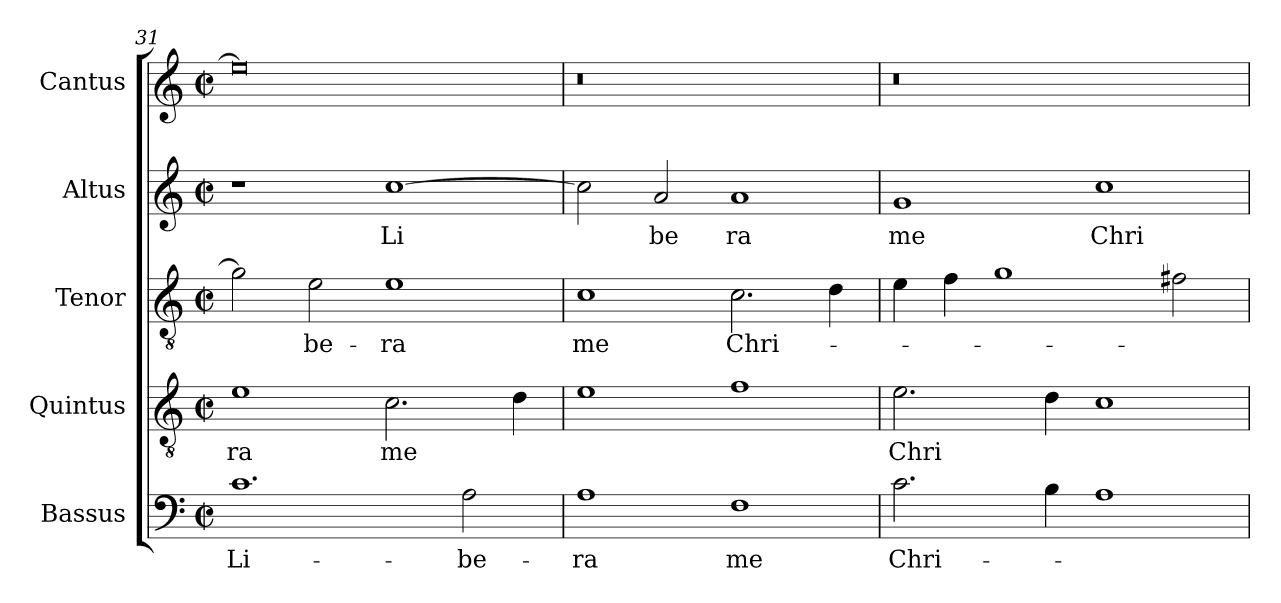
**kern	**text	**kern	**text	**kern	**text	**kern	**text	**kern
*part5	*part5	*part4	*part4	*part3	*part3	*part2	*part2	*part1
*staff5	*staff5	*staff4	*staff4	*staff3	*staff3	*staff2	*staff2	*staff1
*I"Bassus	*	*I"Quintus	*	*I"Tenor	*	*I"Altus	*	*I"Cantus
*clefF4	*	*clefGv2	*	*clefGv2	*	*clefG2	*	*clefG2
*M2/2	*	*M2/2	*	*M2/2	*	*M2/2	*	*M2/2
*met(c|)	*	*met(c|)	*	*met(c|)	*	*met(c|)	*	*met(c|)
=31	=31	=31	=31	=31	=31	=31	=31	=31
!	!LO:LY:b:cj	!	!LO:LY:b:cj	!	!	!	!	!
1.c	Li-	1e	ra	2g\]	.	1r	.	0ee]
!	!	!	!	!	!LO:LY:b:cj	!	!	!
.	.	.	.	2e\	-be-	.	.	.
!	!	!	!LO:LY:b	!	!LO:LY:b:cj	!	!LO:LY:b:cj	!
.	.	2.c\	me	1e	-ra	[>1cc	Li	.
!	!LO:LY:b:cj	!	!	!	!	!	!	!
2A\	-be-	.	.	.	.	.	.	.
.	.	4d\	.	.	.	.	.	.
=32	=32	=32	=32	=32	=32	=32	=32	=32
!	!LO:LY:b:cj	!	!	!	!LO:LY:b:cj	!	!	!
1A	-ra	1e	.	1c	me	2cc\]	.	0r
!	!	!	!	!	!	!	!LO:LY:b:cj	!
.	.	.	.	.	.	2a/	be	.
!	!LO:LY:b:cj	!	!	!	!LO:LY:b	!	!LO:LY:b:cj	!
1F	me	1f	.	2.c\	Chri-	1a	ra	.
.	.	.	.	4d\	.	.	.	.
=33	=33	=33	=33	=33	=33	=33	=33	=33
!	!LO:LY:b	!	!LO:LY:b	!	!	!	!LO:LY:b:cj	!
2.c\	Chri-	2.e\	Chri	4e\	.	1g	me	0r
.	.	.	.	4f\	.	.	.	.
.	.	.	.	1g	.	.	.	.
4B\	.	4d\	.	.	.	.	.	.
!	!	!	!	!	!	!	!LO:LY:b:cj	!
1A	.	1c	.	.	.	1cc	Chri	.
.	.	.	.	2f#\	.	.	.	.
=	=	=	=	=	=	=	=	=
*-	*-	*-	*-	*-	*-	*-	*-	*-
